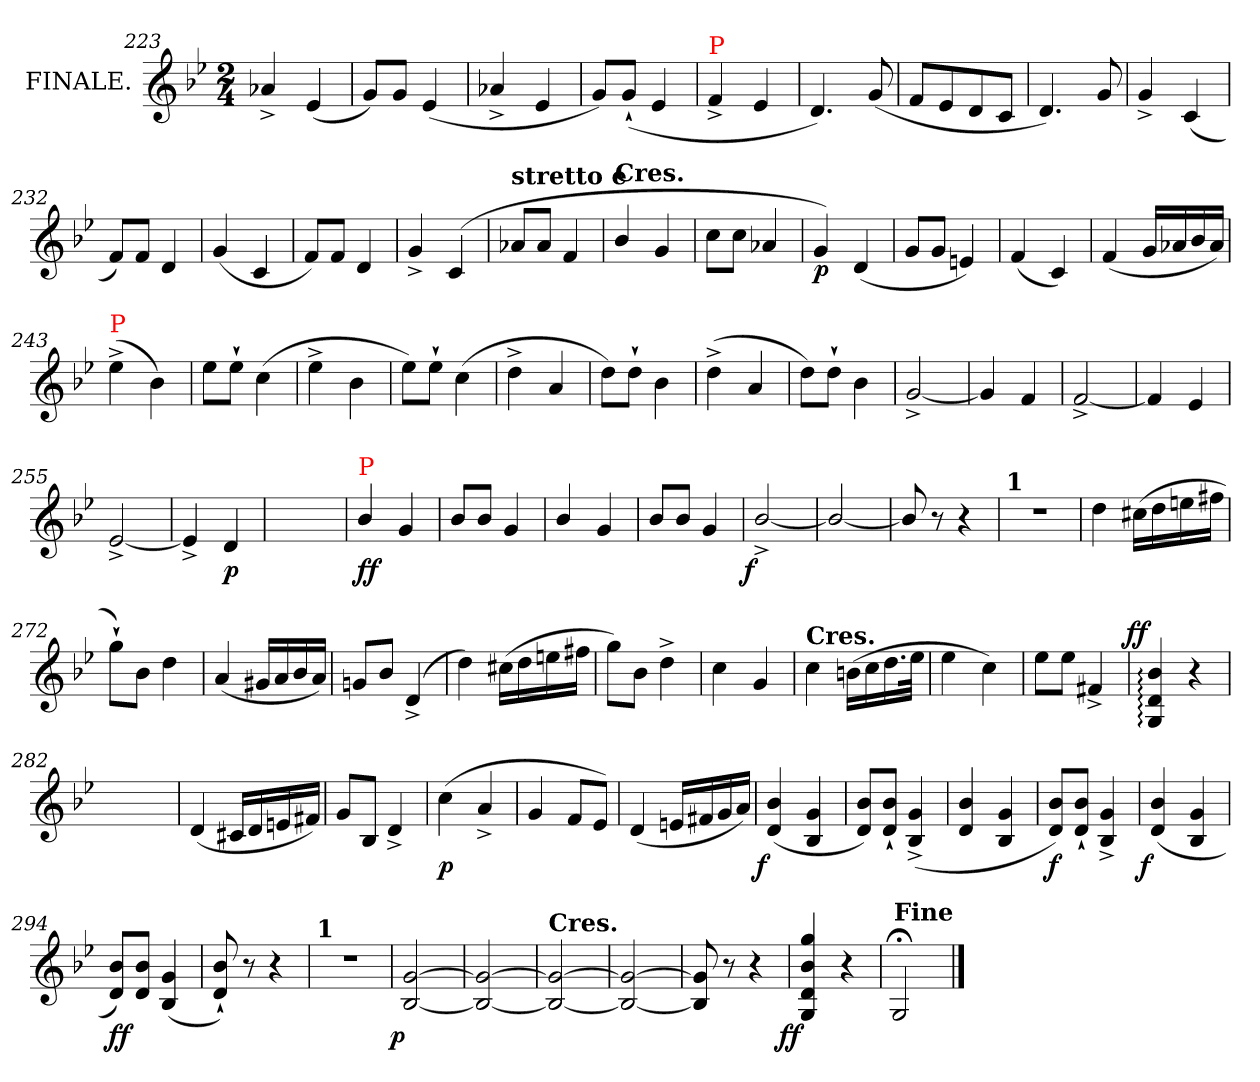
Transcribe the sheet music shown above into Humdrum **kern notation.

**kern	**dynam
*part1	*part1
*staff1	*staff1
*I"FINALE.	*
*clefG2	*
*k[b-e-]	*
*M2/4	*
=223	=223
4a-X^<	.
(<4e-	.
=224	=224
8gL)	.
8gJ	.
(<4e-	.
=225	=225
4a-X^<	.
4e-	.
=226	=226
8gL)	.
(<8g`<J	.
4e-	.
=227	=227
!LO:TX:a:color=red:t=P	!
4f^<	.
4e-	.
=228	=228
4.d)	.
(<8g	.
=229	=229
8fL	.
8e-	.
8d	.
8cJ	.
=230	=230
4.d)	.
8g	.
=231	=231
4g^<	.
(<4c	.
=232	=232
8fL)	.
8fJ	.
4d	.
=233	=233
(<4g	.
4c	.
=234	=234
8fL)	.
8fJ	.
4d	.
=235	=235
4g^<	.
(<4c	.
=236	=236
!LO:TX:a:B:t=stretto e	!
8a-XL	.
8a-J	.
4f	.
=237	=237
!LO:TX:a:B:t=Cres.	!
4b-/	.
4g	.
=238	=238
8ccL	.
8ccJ	.
4a-X	.
=239	=239
4g)	p
(<4d	.
=240	=240
8gL	.
8gJ	.
4en)	.
=241	=241
(<4f	.
4c)	.
=242	=242
(<4f	.
16gLL	.
16a-X	.
16b-	.
16a-JJ)	.
=243	=243
!LO:TX:a:color=red:t=P	!
(>4ee-^<	.
4b-)	.
=244	=244
8ee-L	.
8ee-`>J	.
(>4cc	.
=245	=245
4ee-^<	.
4b-	.
=246	=246
8ee-L)	.
8ee-`>J	.
(>4cc	.
=247	=247
4dd^<	.
4a	.
=248	=248
8ddL)	.
8dd`>J	.
4b-	.
=249	=249
(>4dd^<	.
4a	.
=250	=250
8ddL)	.
8dd`>J	.
4b-	.
=251	=251
[2g^<	.
=252	=252
4g]	.
4f	.
=253	=253
[2f^<	.
=254	=254
4f]	.
4e-	.
=255	=255
[2e-^<	.
=256	=256
4e-^<]	.
4d	p
=257	=257
2ryy	.
=263	=263
!LO:TX:a:color=red:t=P	!
4b-/	ff
4g	.
=264	=264
8b-/L	.
8b-J	.
4g	.
=265	=265
4b-/	.
4g	.
=266	=266
8b-/L	.
8b-J	.
4g	.
=267	=267
!	!LO:DY:rj
[2b-^</	f
=268	=268
2b-/_	.
=269	=269
8b-/]	.
8r	.
4r	.
=270	=270
!LO:TX:a:B:t=1	!
2r	.
=271	=271
4dd	.
(>16cc#XLL	.
16dd	.
16een	.
16ff#XJJ	.
=272	=272
8gg`>L)	.
8b-J	.
4dd	.
=273	=273
(<4a	.
16g#XLL	.
16a	.
16b-	.
16aJJ)	.
=274	=274
8gnL	.
8b-J	.
(<4d^<	.
=275	=275
4dd)	.
(>16cc#XLL	.
16dd	.
16een	.
16ff#XJJ	.
=276	=276
8ggL)	.
8b-J	.
4dd^<	.
=277	=277
4cc	.
4g	.
=278	=278
!LO:TX:B:t=Cres.	!
4cc	.
(>16bnLL	.
16cc	.
16.dd	.
32ee-JJk	.
=279	=279
4ee-	.
4cc)	.
=280	=280
8ee-L	.
8ee-J	.
4f#X^<	.
=281	=281
!	!LO:DY:a:rj
4b-: 4d: 4G:	ff
4r	.
=282	=282
2ryy	.
=284	=284
(<4d	.
16c#XLL	.
16d	.
16en	.
16f#XJJ)	.
=285	=285
8gL	.
8B-J	.
4d^<	.
=286	=286
(>4cc	p
4a^<	.
=287	=287
4g	.
8fL	.
8e-J)	.
=288	=288
(<4d	.
16enLL	.
16f#X	.
16g	.
16aJJ)	.
=289	=289
!	!LO:DY:rj
(<4b- 4d	f
4g 4B-	.
=290	=290
8b- 8dL)	.
8b-`< 8d`<J	.
(<4g^< 4B-^<	.
=291	=291
4b- 4d	.
4g 4B-	.
=292	=292
8b- 8dL)	f
8b-`< 8d`<J	.
4g^< 4B-^<	.
=293	=293
!	!LO:DY:rj
(<4b- 4d	f
4g 4B-	.
=294	=294
8b- 8dL)	ff
8b- 8dJ	.
(<4g 4B-	.
=295	=295
8b-`< 8d`<)	.
8r	.
4r	.
=296	=296
!LO:TX:a:B:t=1	!
2rdd	.
=297	=297
!	!LO:DY:rj
[2g [2B-	p
=298	=298
2g_ 2B-_	.
=299	=299
!LO:TX:B:t=Cres.	!
2g_ 2B-_	.
=300	=300
2g_ 2B-_	.
=301	=301
8g] 8B-]	.
8r	.
4r	.
=302	=302
!	!LO:DY:rj
4gg/ 4b-/ 4d/ 4G/	ff
4r	.
=303	=303
2G;<	.
!LO:TX:a:B:rj:t=Fine	!
==	==
*-	*-
